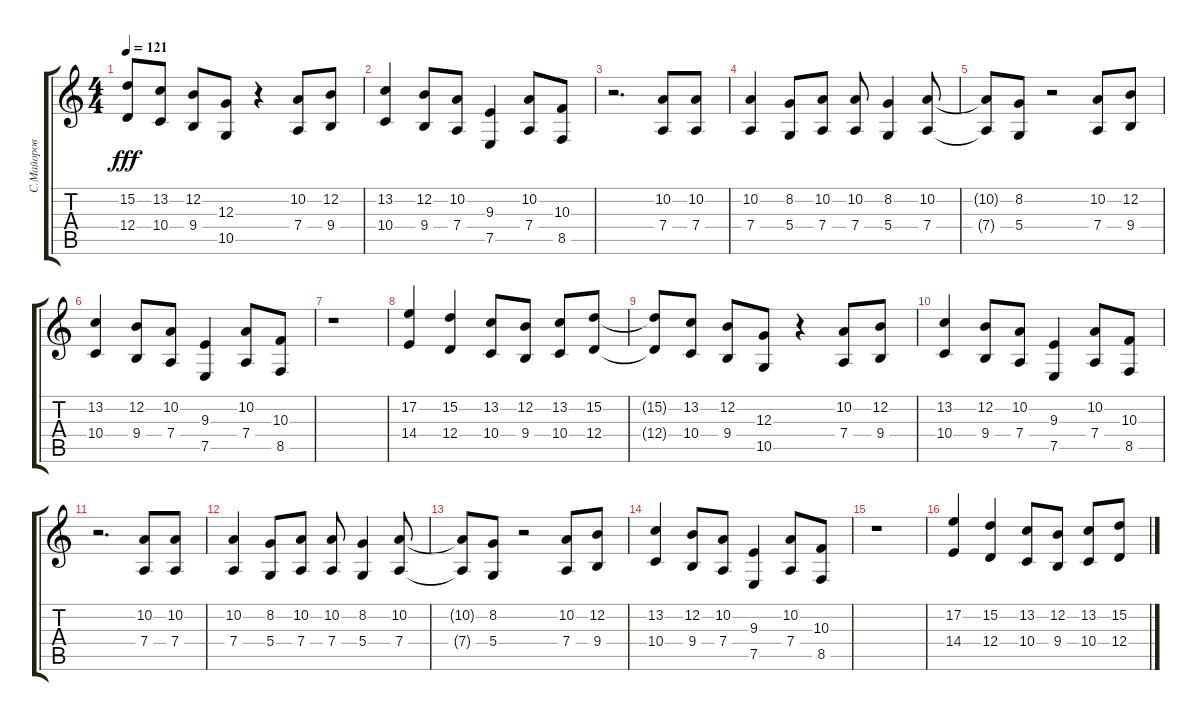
\track ("С.Майоров" "С.Майоров") {instrument pad1newage}
\staff {score tabs}
\tuning (E4 B3 G3 D3 A2 E2) {hide}
\ts (4 4)
\tempo 121
\clef g2
\ks c
(15.2{t} 12.4{t}).8{dy fff} (13.2 10.4).8 (12.2 9.4).8 (12.3 10.5).8 r.4 (10.2 7.4).8 (12.2 9.4).8 |
(13.2 10.4).4 (12.2 9.4).8 (10.2 7.4).8 (9.3 7.5).4 (10.2 7.4).8 (10.3 8.5).8 |
r.2{d} (10.2 7.4).8 (10.2 7.4).8 |
(10.2 7.4).4 (8.2 5.4).8 (10.2 7.4).8 (10.2 7.4).8 (8.2 5.4).4 (10.2 7.4).8 |
(10.2{t} 7.4{t}).8 (8.2 5.4).8 r.2 (10.2 7.4).8 (12.2 9.4).8 |
(13.2 10.4).4 (12.2 9.4).8 (10.2 7.4).8 (9.3 7.5).4 (10.2 7.4).8 (10.3 8.5).8 |
r.1 |
(17.2 14.4).4 (15.2 12.4).4 (13.2 10.4).8 (12.2 9.4).8 (13.2 10.4).8 (15.2 12.4).8 |
(15.2{t} 12.4{t}).8 (13.2 10.4).8 (12.2 9.4).8 (12.3 10.5).8 r.4 (10.2 7.4).8 (12.2 9.4).8 |
(13.2 10.4).4 (12.2 9.4).8 (10.2 7.4).8 (9.3 7.5).4 (10.2 7.4).8 (10.3 8.5).8 |
r.2{d} (10.2 7.4).8 (10.2 7.4).8 |
(10.2 7.4).4 (8.2 5.4).8 (10.2 7.4).8 (10.2 7.4).8 (8.2 5.4).4 (10.2 7.4).8 |
(10.2{t} 7.4{t}).8 (8.2 5.4).8 r.2 (10.2 7.4).8 (12.2 9.4).8 |
(13.2 10.4).4 (12.2 9.4).8 (10.2 7.4).8 (9.3 7.5).4 (10.2 7.4).8 (10.3 8.5).8 |
r.1 |
(17.2 14.4).4 (15.2 12.4).4 (13.2 10.4).8 (12.2 9.4).8 (13.2 10.4).8 (15.2 12.4).8
